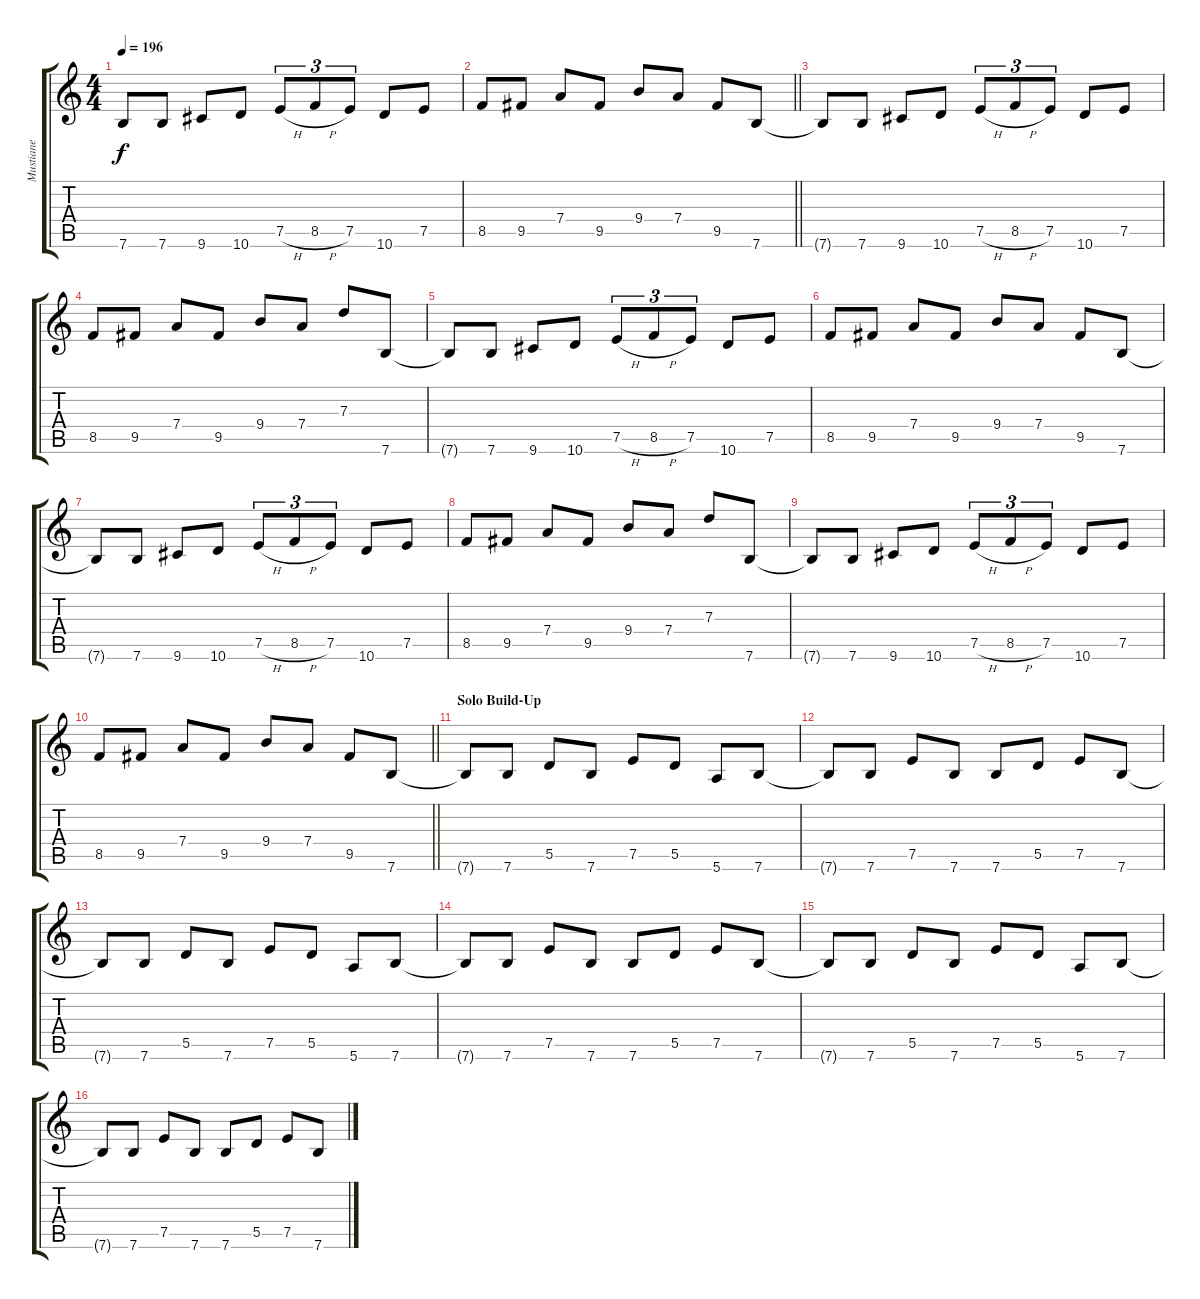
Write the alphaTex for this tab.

\track ("Mustiane" "Mustiane") {instrument distortionguitar}
\staff {score tabs}
\tuning (E4 B3 G3 D3 A2 E2) {hide}
\ts (4 4)
\tempo 196
\clef g2
\ks c
7.6{t}.8{dy f} 7.6.8 9.6.8 10.6.8 7.5{h}.8{tu (3 2)} 8.5{h}.8{tu (3 2)} 7.5.8{tu (3 2)} 10.6.8 7.5.8 |
\barLineRight lightlight
8.5.8 9.5.8 7.4.8 9.5.8 9.4.8 7.4.8 9.5.8 7.6.8 |
7.6{t}.8 7.6.8 9.6.8 10.6.8 7.5{h}.8{tu (3 2)} 8.5{h}.8{tu (3 2)} 7.5.8{tu (3 2)} 10.6.8 7.5.8 |
8.5.8 9.5.8 7.4.8 9.5.8 9.4.8 7.4.8 7.3.8 7.6.8 |
7.6{t}.8 7.6.8 9.6.8 10.6.8 7.5{h}.8{tu (3 2)} 8.5{h}.8{tu (3 2)} 7.5.8{tu (3 2)} 10.6.8 7.5.8 |
8.5.8 9.5.8 7.4.8 9.5.8 9.4.8 7.4.8 9.5.8 7.6.8 |
7.6{t}.8 7.6.8 9.6.8 10.6.8 7.5{h}.8{tu (3 2)} 8.5{h}.8{tu (3 2)} 7.5.8{tu (3 2)} 10.6.8 7.5.8 |
8.5.8 9.5.8 7.4.8 9.5.8 9.4.8 7.4.8 7.3.8 7.6.8 |
7.6{t}.8 7.6.8 9.6.8 10.6.8 7.5{h}.8{tu (3 2)} 8.5{h}.8{tu (3 2)} 7.5.8{tu (3 2)} 10.6.8 7.5.8 |
\barLineRight lightlight
8.5.8 9.5.8 7.4.8 9.5.8 9.4.8 7.4.8 9.5.8 7.6.8 |
\section ("" "Solo Build-Up")
7.6{t}.8 7.6.8 5.5.8 7.6.8 7.5.8 5.5.8 5.6.8 7.6.8 |
7.6{t}.8 7.6.8 7.5.8 7.6.8 7.6.8 5.5.8 7.5.8 7.6.8 |
7.6{t}.8 7.6.8 5.5.8 7.6.8 7.5.8 5.5.8 5.6.8 7.6.8 |
7.6{t}.8 7.6.8 7.5.8 7.6.8 7.6.8 5.5.8 7.5.8 7.6.8 |
7.6{t}.8 7.6.8 5.5.8 7.6.8 7.5.8 5.5.8 5.6.8 7.6.8 |
7.6{t}.8 7.6.8 7.5.8 7.6.8 7.6.8 5.5.8 7.5.8 7.6.8
